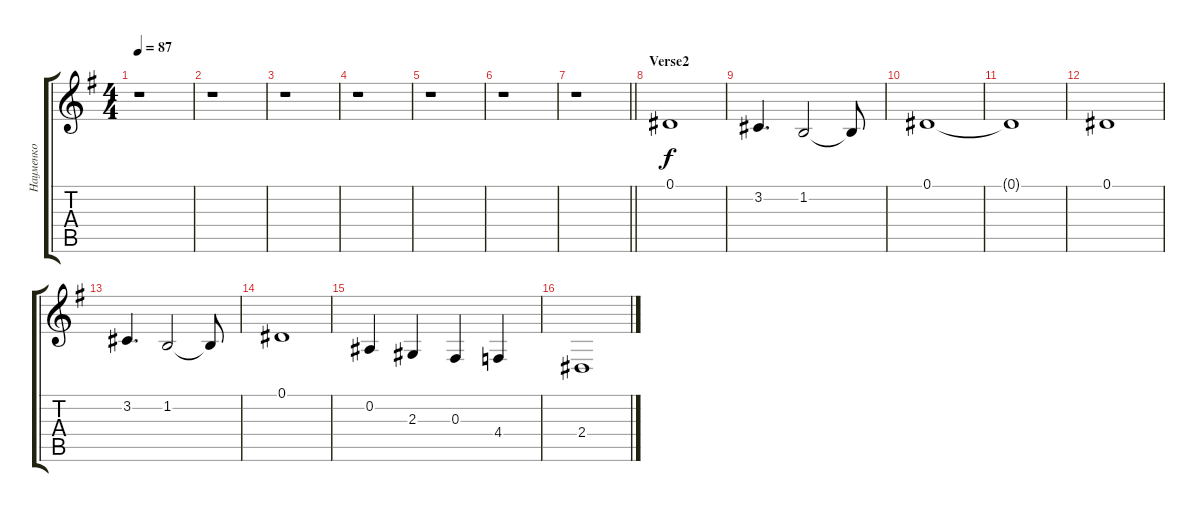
\track ("Науменко" "Науменко") {instrument stringensemble2}
\staff {score tabs}
\tuning (Eb4 Bb3 Gb3 Db3 Ab2 Eb2) {hide}
\ts (4 4)
\tempo 87
\clef g2
\ks g
r.1{dy f} |
r.1 |
r.1 |
r.1 |
r.1 |
r.1 |
\barLineRight lightlight
r.1 |
\section ("" "Verse2")
0.1.1 |
3.2.4{d} 1.2.2 1.2{t}.8 |
0.1.1 |
0.1{t}.1 |
0.1.1 |
3.2.4{d} 1.2.2 1.2{t}.8 |
0.1.1 |
0.2.4 2.3.4 0.3.4 4.4.4 |
2.4.1
